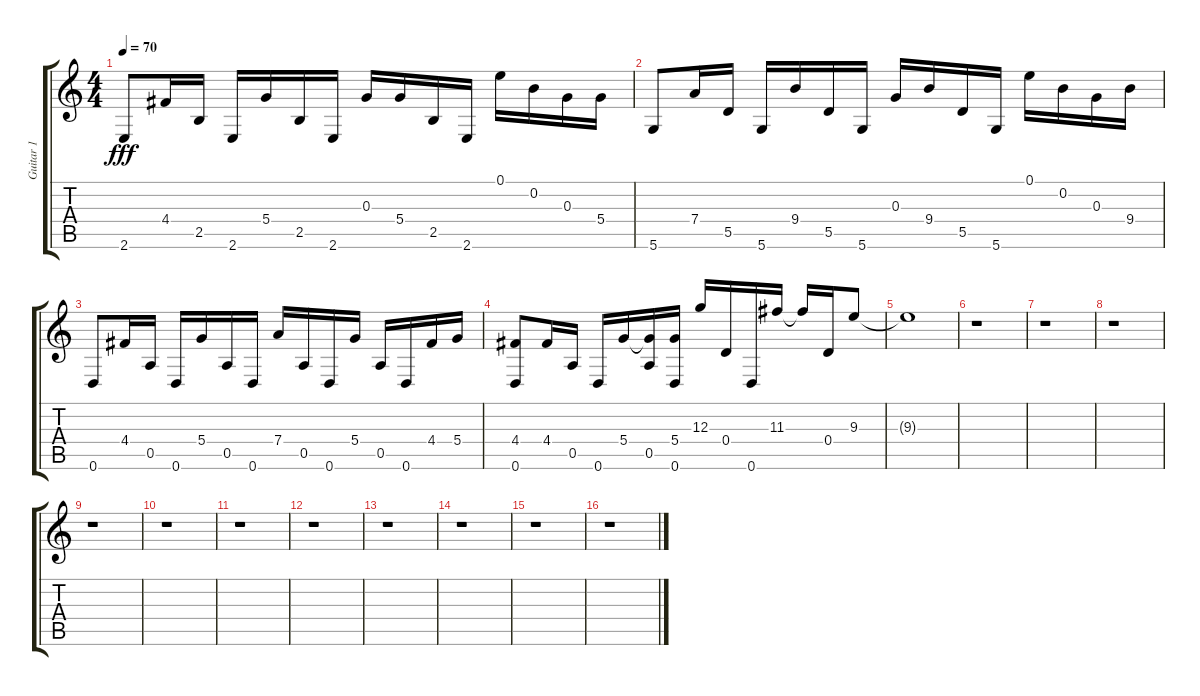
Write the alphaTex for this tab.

\track ("Guitar 1" "Guitar 1") {instrument acousticguitarsteel}
\staff {score tabs}
\tuning (E4 B3 G3 D3 A2 D2) {hide}
\ts (4 4)
\tempo 70
\clef g2
\ks c
2.6.8{dy fff} 4.4.16 2.5.16 2.6.16 5.4.16 2.5.16 2.6.16 0.3.16 5.4.16 2.5.16 2.6.16 0.1.16 0.2.16 0.3.16 5.4.16 |
5.6.8 7.4.16 5.5.16 5.6.16 9.4.16 5.5.16 5.6.16 0.3.16 9.4.16 5.5.16 5.6.16 0.1.16 0.2.16 0.3.16 9.4.16 |
0.6.8 4.4.16 0.5.16 0.6.16 5.4.16 0.5.16 0.6.16 7.4.16 0.5.16 0.6.16 5.4.16 0.5.16 0.6.16 4.4.16 5.4.16 |
(4.4 0.6).8 4.4.16 0.5.16 0.6.16 5.4.16 (5.4{t} 0.5).16 (5.4 0.6).16 12.3.16 0.4.16 0.6.16 11.3.16 11.3{t}.16 0.4.16 9.3.8 |
9.3{t}.1 |
r.1 |
r.1 |
r.1 |
r.1 |
r.1 |
r.1 |
r.1 |
r.1 |
r.1 |
r.1 |
r.1
